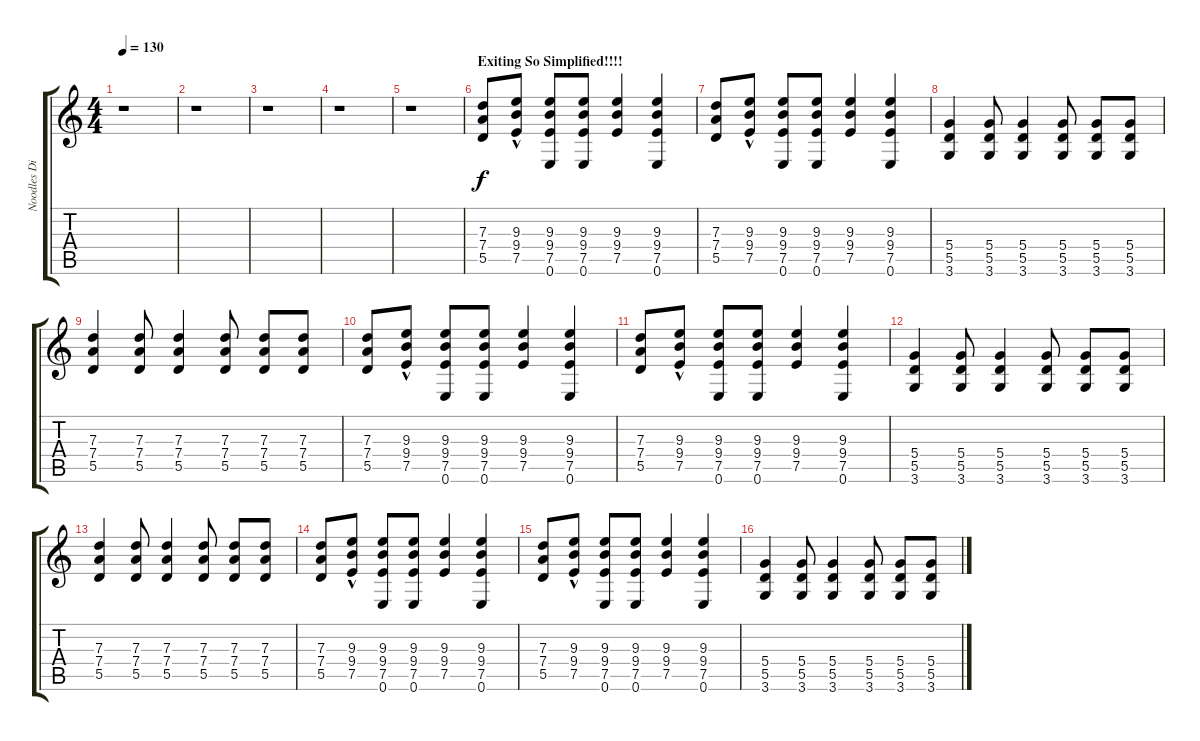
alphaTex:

\track ("Noodles Distorted" "Noodles Di") {instrument distortionguitar}
\staff {score tabs}
\tuning (E4 B3 G3 D3 A2 E2) {hide}
\ts (4 4)
\tempo 130
\clef g2
\ks c
r.1{dy f} |
r.1 |
r.1 |
r.1 |
r.1 |
\section ("" "Exiting So Simplified!!!!")
(7.3 7.4 5.5).8 (9.3 9.4{hac} 7.5).8 (9.3 9.4 7.5 0.6).8 (9.3 9.4 7.5 0.6).8 (9.3 9.4 7.5).4 (9.3 9.4 7.5 0.6).4 |
(7.3 7.4 5.5).8 (9.3 9.4{hac} 7.5).8 (9.3 9.4 7.5 0.6).8 (9.3 9.4 7.5 0.6).8 (9.3 9.4 7.5).4 (9.3 9.4 7.5 0.6).4 |
(5.4 5.5 3.6).4 (5.4 5.5 3.6).8 (5.4 5.5 3.6).4 (5.4 5.5 3.6).8 (5.4 5.5 3.6).8 (5.4 5.5 3.6).8 |
(7.3 7.4 5.5).4 (7.3 7.4 5.5).8 (7.3 7.4 5.5).4 (7.3 7.4 5.5).8 (7.3 7.4 5.5).8 (7.3 7.4 5.5).8 |
(7.3 7.4 5.5).8 (9.3 9.4{hac} 7.5).8 (9.3 9.4 7.5 0.6).8 (9.3 9.4 7.5 0.6).8 (9.3 9.4 7.5).4 (9.3 9.4 7.5 0.6).4 |
(7.3 7.4 5.5).8 (9.3 9.4{hac} 7.5).8 (9.3 9.4 7.5 0.6).8 (9.3 9.4 7.5 0.6).8 (9.3 9.4 7.5).4 (9.3 9.4 7.5 0.6).4 |
(5.4 5.5 3.6).4 (5.4 5.5 3.6).8 (5.4 5.5 3.6).4 (5.4 5.5 3.6).8 (5.4 5.5 3.6).8 (5.4 5.5 3.6).8 |
(7.3 7.4 5.5).4 (7.3 7.4 5.5).8 (7.3 7.4 5.5).4 (7.3 7.4 5.5).8 (7.3 7.4 5.5).8 (7.3 7.4 5.5).8 |
(7.3 7.4 5.5).8 (9.3 9.4{hac} 7.5).8 (9.3 9.4 7.5 0.6).8 (9.3 9.4 7.5 0.6).8 (9.3 9.4 7.5).4 (9.3 9.4 7.5 0.6).4 |
(7.3 7.4 5.5).8 (9.3 9.4{hac} 7.5).8 (9.3 9.4 7.5 0.6).8 (9.3 9.4 7.5 0.6).8 (9.3 9.4 7.5).4 (9.3 9.4 7.5 0.6).4 |
(5.4 5.5 3.6).4 (5.4 5.5 3.6).8 (5.4 5.5 3.6).4 (5.4 5.5 3.6).8 (5.4 5.5 3.6).8 (5.4 5.5 3.6).8
